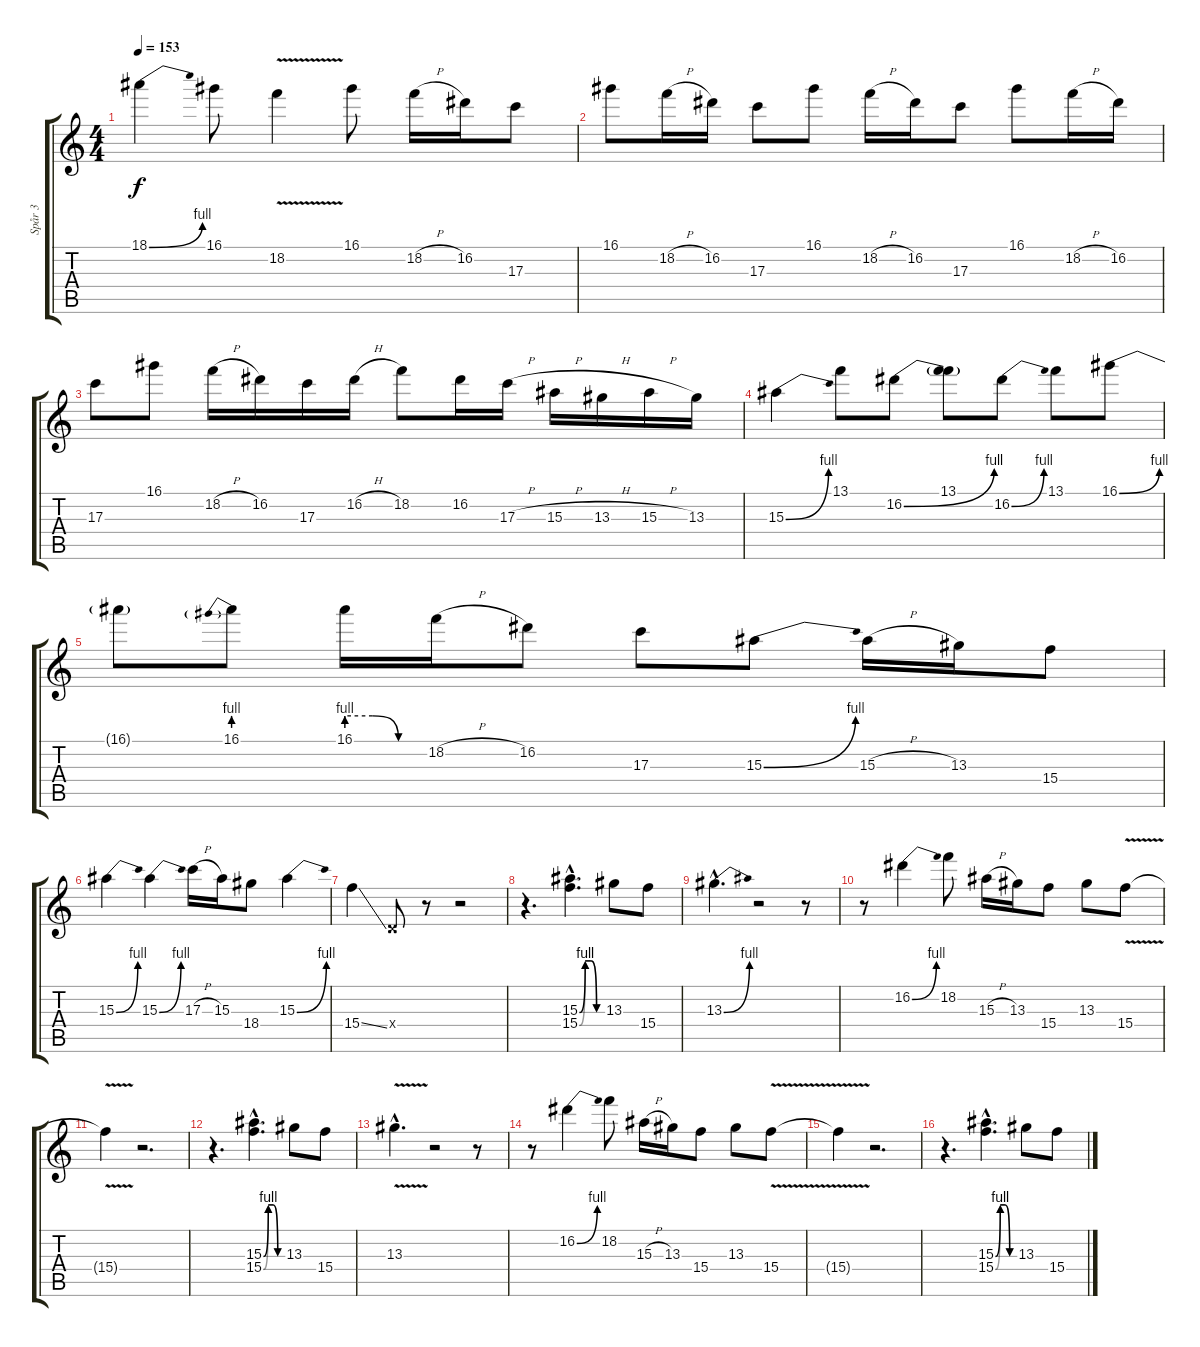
\track ("Spår 3" "Spår 3") {instrument overdrivenguitar}
\staff {score tabs}
\tuning (E4 B3 G3 D3 A2 E2) {hide}
\ts (4 4)
\tempo 153
\clef g2
\ks c
18.1{be (bend 0 0 60 4)}.4{dy f} 16.1.8 18.2{v}.4 16.1.8 18.2{h}.16 16.2.16 17.3.8 |
16.1.8 18.2{h}.16 16.2.16 17.3.8 16.1.8 18.2{h}.16 16.2.16 17.3.8 16.1.8 18.2{h}.16 16.2.16 |
17.3.8 16.1.8 18.2{h}.16 16.2.16 17.3.16 16.2{h}.16 18.2.8 16.2.16 17.3{h}.16 15.3{h}.16 13.3{h}.16 15.3{h}.16 13.3.16 |
15.3{be (bend 0 0 60 4)}.4 13.1.8 16.2{be (bend 0 0 60 4)}.8 (13.1 16.2{t}).8 16.2{be (bend 0 0 60 4)}.8 13.1.8 16.1{be (bend 0 0 60 4)}.8 |
16.1{t}.8 16.1{be (prebend 0 4 60 4)}.8 16.1{be (custom 0 4 20 4 40 0 60 0)}.16 18.2{h}.16 16.2.8 17.3.8 15.3{be (bend 0 0 60 4)}.8 15.3{h}.16 13.3.16 15.4.8 |
15.3{be (bend 0 0 60 4)}.4 15.3{be (bend 0 0 60 4)}.4 17.3{h}.16 15.3.16 18.4.8 15.3{be (bend 0 0 60 4)}.4 |
15.4{ss}.4 0.4{x}.8 r.8 r.2 |
r.4{d} (15.3{be (custom 0 0 15 4 30 4 45 0 60 0) hac} 15.4{be (custom 0 0 15 4 30 4 45 0 60 0) hac}).4{d} 13.3.8 15.4.8 |
13.3{be (bend 0 0 60 4) hac}.4{d} r.2 r.8 |
r.8 16.2{be (bend 0 0 60 4)}.4 18.2.8 15.3{h}.16 13.3.16 15.4.8 13.3.8 15.4{v}.8 |
15.4{t}.4 r.2{d} |
r.4{d} (15.3{be (custom 0 0 15 4 30 4 45 0 60 0) hac} 15.4{be (custom 0 0 15 4 30 4 45 0 60 0) hac}).4{d} 13.3.8 15.4.8 |
13.3{v hac}.4{d} r.2 r.8 |
r.8 16.2{be (bend 0 0 60 4)}.4 18.2.8 15.3{h}.16 13.3.16 15.4.8 13.3.8 15.4{v}.8 |
15.4{t}.4 r.2{d} |
r.4{d} (15.3{be (custom 0 0 15 4 30 4 45 0 60 0) hac} 15.4{be (custom 0 0 15 4 30 4 45 0 60 0) hac}).4{d} 13.3.8 15.4.8
